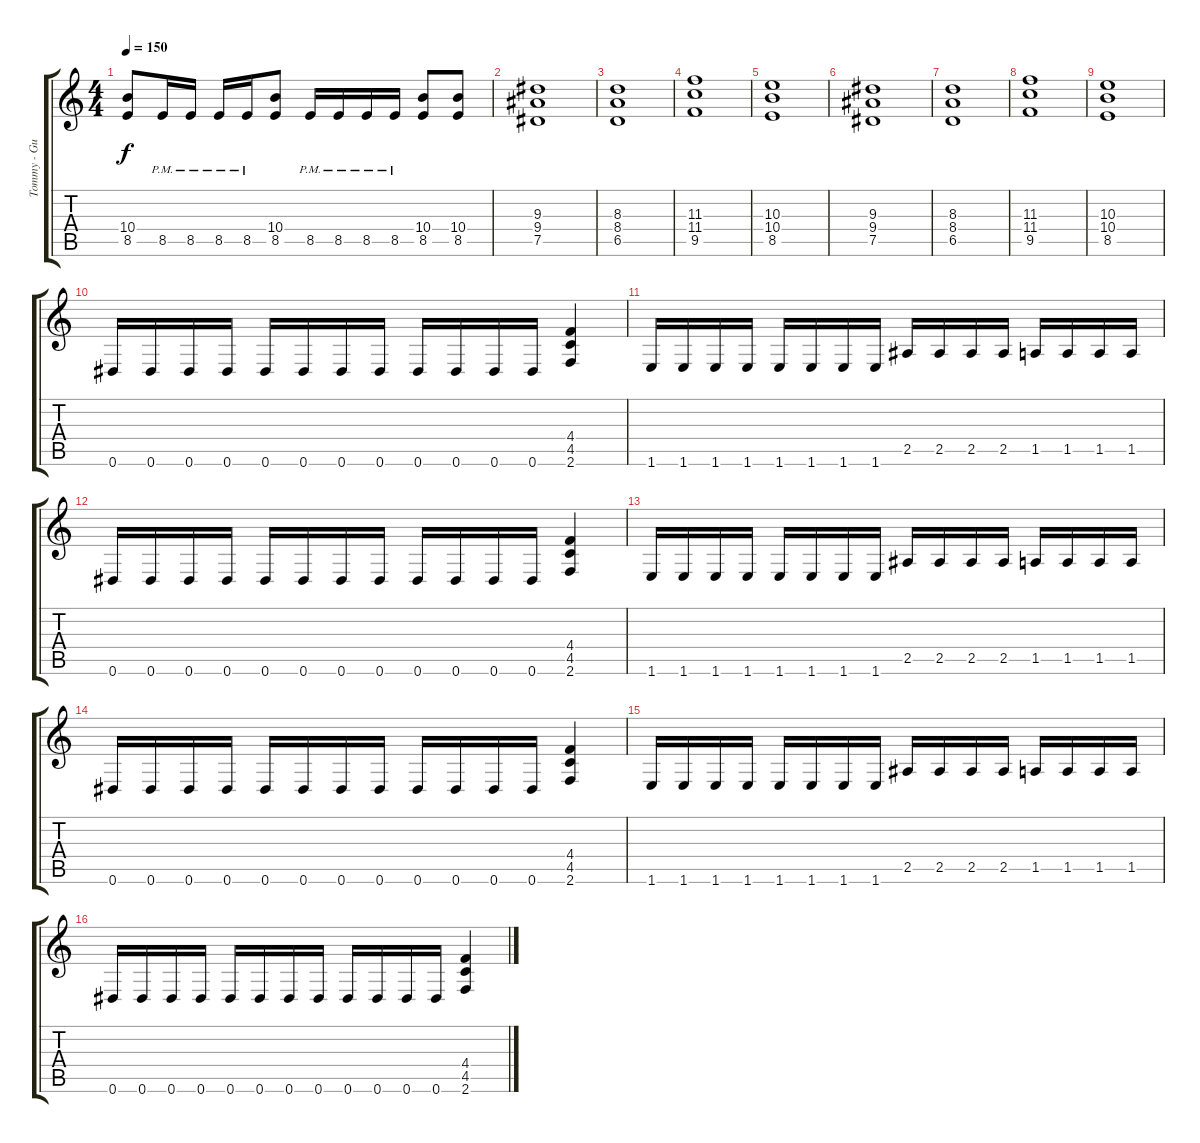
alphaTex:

\track ("Tommy - Guitar 2" "Tommy - Gu") {instrument distortionguitar}
\staff {score tabs}
\tuning (Eb4 Bb3 Gb3 Db3 Ab2 Eb2) {hide}
\ts (4 4)
\tempo 150
\clef g2
\ks c
(10.4 8.5).8{dy f} 8.5{pm}.16 8.5{pm}.16 8.5{pm}.16 8.5{pm}.16 (10.4 8.5).8 8.5{pm}.16 8.5{pm}.16 8.5{pm}.16 8.5{pm}.16 (10.4 8.5).8 (10.4 8.5).8 |
(9.3 9.4 7.5).1 |
(8.3 8.4 6.5).1 |
(11.3 11.4 9.5).1 |
(10.3 10.4 8.5).1 |
(9.3 9.4 7.5).1 |
(8.3 8.4 6.5).1 |
(11.3 11.4 9.5).1 |
(10.3 10.4 8.5).1 |
0.6.16 0.6.16 0.6.16 0.6.16 0.6.16 0.6.16 0.6.16 0.6.16 0.6.16 0.6.16 0.6.16 0.6.16 (4.4 4.5 2.6).4 |
1.6.16 1.6.16 1.6.16 1.6.16 1.6.16 1.6.16 1.6.16 1.6.16 2.5.16 2.5.16 2.5.16 2.5.16 1.5.16 1.5.16 1.5.16 1.5.16 |
0.6.16 0.6.16 0.6.16 0.6.16 0.6.16 0.6.16 0.6.16 0.6.16 0.6.16 0.6.16 0.6.16 0.6.16 (4.4 4.5 2.6).4 |
1.6.16 1.6.16 1.6.16 1.6.16 1.6.16 1.6.16 1.6.16 1.6.16 2.5.16 2.5.16 2.5.16 2.5.16 1.5.16 1.5.16 1.5.16 1.5.16 |
0.6.16 0.6.16 0.6.16 0.6.16 0.6.16 0.6.16 0.6.16 0.6.16 0.6.16 0.6.16 0.6.16 0.6.16 (4.4 4.5 2.6).4 |
1.6.16 1.6.16 1.6.16 1.6.16 1.6.16 1.6.16 1.6.16 1.6.16 2.5.16 2.5.16 2.5.16 2.5.16 1.5.16 1.5.16 1.5.16 1.5.16 |
0.6.16 0.6.16 0.6.16 0.6.16 0.6.16 0.6.16 0.6.16 0.6.16 0.6.16 0.6.16 0.6.16 0.6.16 (4.4 4.5 2.6).4
